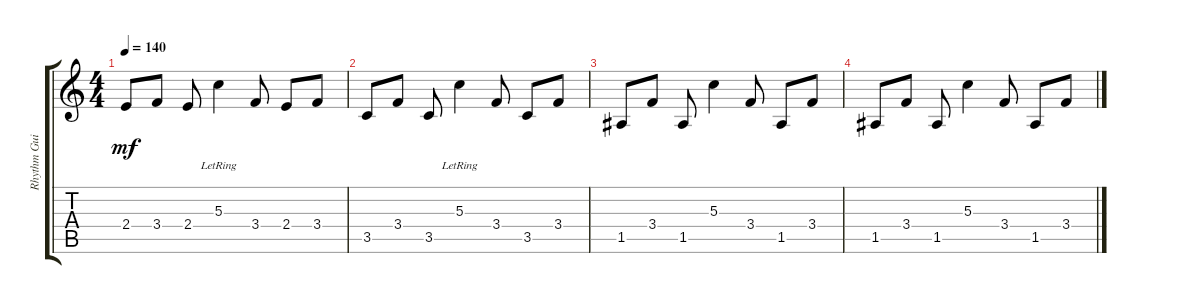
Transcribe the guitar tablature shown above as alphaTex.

\track ("Rhythm Guitar" "Rhythm Gui") {instrument acousticguitarsteel}
\staff {score tabs}
\tuning (E4 B3 G3 D3 A2 E2) {hide}
\ts (4 4)
\tempo 140
\clef g2
\ks c
2.4.8{dy mf} 3.4.8 2.4.8 5.3{lr}.4 3.4.8 2.4.8 3.4.8 |
3.5.8 3.4.8 3.5.8 5.3{lr}.4 3.4.8 3.5.8 3.4.8 |
1.5.8 3.4.8 1.5.8 5.3.4 3.4.8 1.5.8 3.4.8 |
1.5.8 3.4.8 1.5.8 5.3.4 3.4.8 1.5.8 3.4.8
